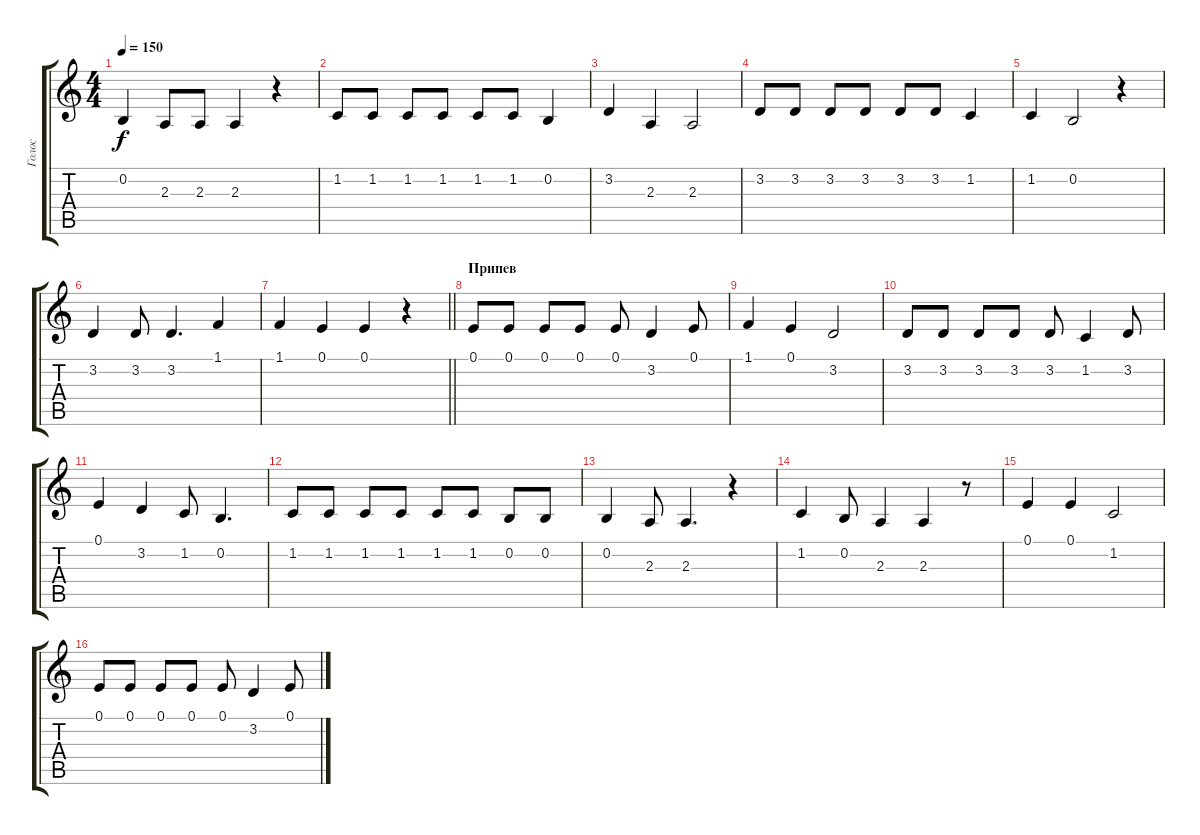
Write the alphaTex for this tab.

\track ("Голос" "Голос") {instrument lead1square}
\staff {score tabs}
\tuning (E4 B3 G3 D3 A2 E2) {hide}
\ts (4 4)
\tempo 150
\clef g2
\ks c
0.2.4{dy f} 2.3.8 2.3.8 2.3.4 r.4 |
1.2.8 1.2.8 1.2.8 1.2.8 1.2.8 1.2.8 0.2.4 |
3.2.4 2.3.4 2.3.2 |
3.2.8 3.2.8 3.2.8 3.2.8 3.2.8 3.2.8 1.2.4 |
1.2.4 0.2.2 r.4 |
3.2.4 3.2.8 3.2.4{d} 1.1.4 |
\barLineRight lightlight
1.1.4 0.1.4 0.1.4 r.4 |
\section ("" "Припев")
0.1.8 0.1.8 0.1.8 0.1.8 0.1.8 3.2.4 0.1.8 |
1.1.4 0.1.4 3.2.2 |
3.2.8 3.2.8 3.2.8 3.2.8 3.2.8 1.2.4 3.2.8 |
0.1.4 3.2.4 1.2.8 0.2.4{d} |
1.2.8 1.2.8 1.2.8 1.2.8 1.2.8 1.2.8 0.2.8 0.2.8 |
0.2.4 2.3.8 2.3.4{d} r.4 |
1.2.4 0.2.8 2.3.4 2.3.4 r.8 |
0.1.4 0.1.4 1.2.2 |
0.1.8 0.1.8 0.1.8 0.1.8 0.1.8 3.2.4 0.1.8
